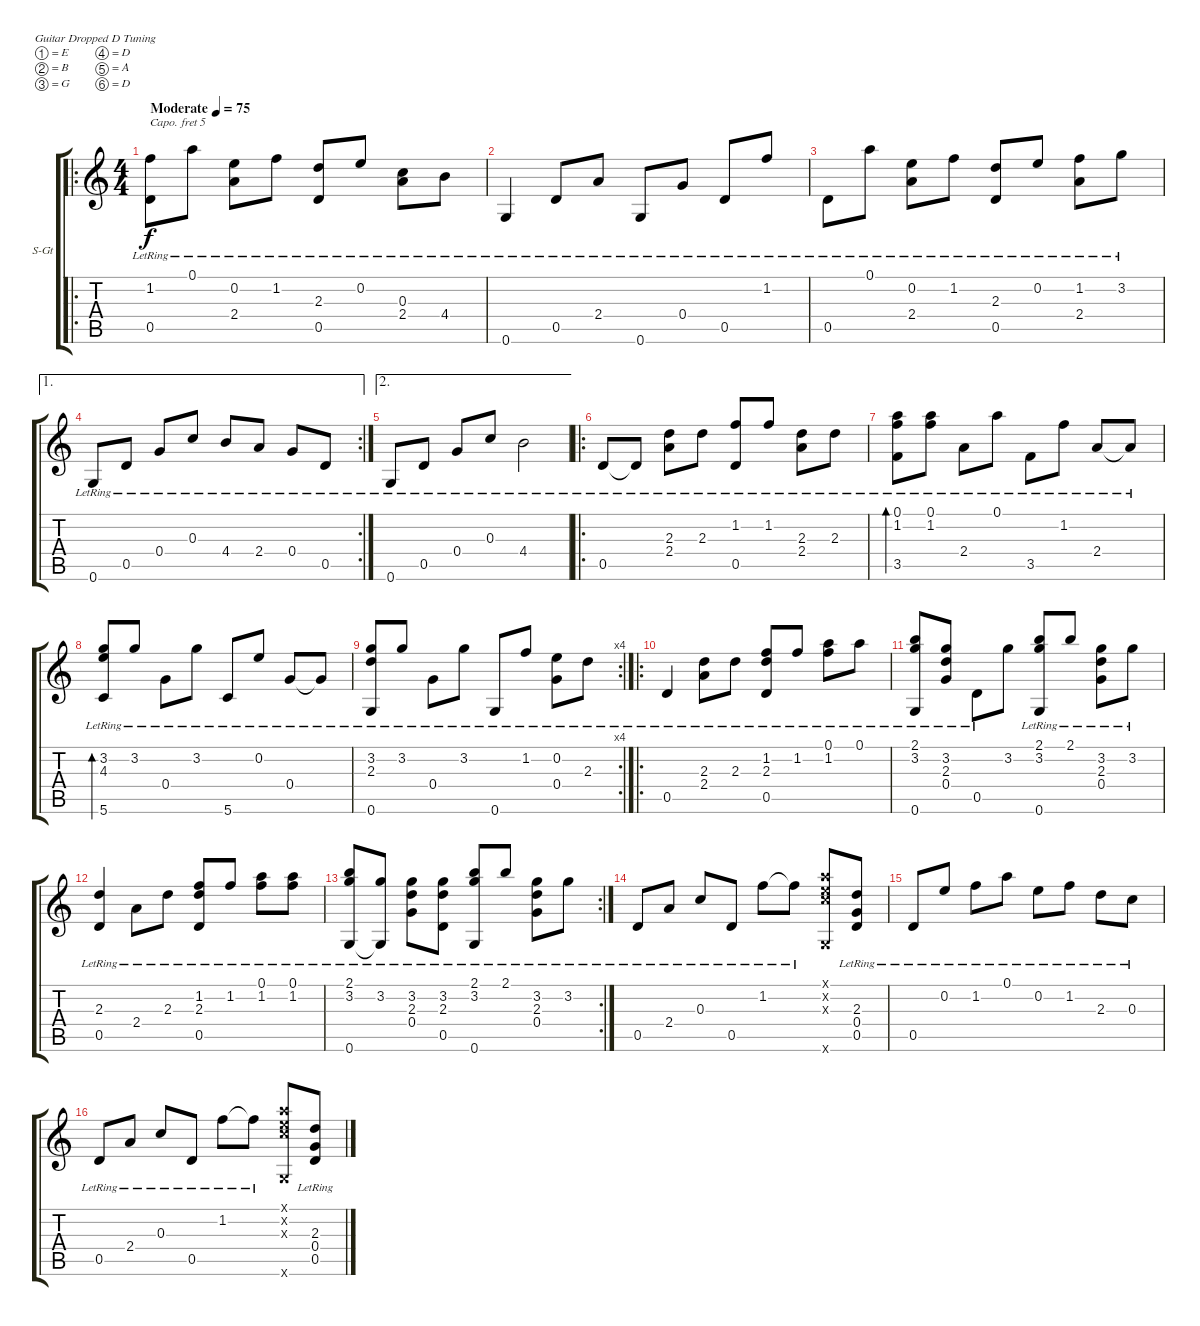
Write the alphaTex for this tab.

\bracketExtendMode groupsimilarinstruments
\firstSystemTrackNameOrientation horizontal
\otherSystemsTrackNameOrientation horizontal
\track ("Track 1" "S-Gt") {instrument acousticguitarsteel}
\staff {score tabs}
\capo 5
\tuning (E4 B3 G3 D3 A2 D2)
\ro
\ts (4 4)
\beaming (8 2 2 2 2)
\tempo (75 "Moderate")
\clef g2
\ks c
(1.2 0.5{lr}).8{dy f instrument acousticguitarsteel} 0.1{lr}.8 (0.2{lr} 2.4).8 1.2{lr}.8 (2.3{lr} 0.5{lr}).8 0.2{lr}.8 (0.3{lr} 2.4{lr}).8 4.4{lr}.8 |
0.6{lr}.4 0.5{lr}.8 2.4{lr}.8 0.6{lr}.8 0.4{lr}.8 0.5{lr}.8 1.2{lr}.8 |
0.5{lr}.8 0.1{lr}.8 (0.2{lr} 2.4{lr}).8 1.2{lr}.8 (2.3{lr} 0.5{lr}).8 0.2{lr}.8 (1.2{lr} 2.4{lr}).8 3.2{lr}.8 |
\ae 1
\rc 2
0.6{lr}.8 0.5{lr}.8 0.4{lr}.8 0.3{lr}.8 4.4{lr}.8 2.4{lr}.8 0.4{lr}.8 0.5{lr}.8 |
\ae 2
0.6{lr}.8 0.5{lr}.8 0.4{lr}.8 0.3{lr}.8 4.4{lr}.2 |
\ro
0.5{lr}.8 0.5{lr t}.8 (2.3{lr} 2.4{lr}).8 2.3{lr}.8 (1.2{lr} 0.5{lr}).8 1.2{lr}.8 (2.3{lr} 2.4{lr}).8 2.3{lr}.8 |
(0.1{lr} 1.2{lr} 3.5{lr}).8{bd 60} (0.1{lr} 1.2{lr}).8 2.4{lr}.8 0.1{lr}.8 3.5{lr}.8 1.2{lr}.8 2.4{lr}.8 2.4{lr t}.8 |
(3.2{lr} 4.3{lr} 5.6{lr}).8{bd 60} 3.2{lr}.8 0.4{lr}.8 3.2{lr}.8 5.6{lr}.8 0.2{lr}.8 0.4{lr}.8 0.4{lr t}.8 |
\rc 4
(3.2{lr} 2.3{lr} 0.6{lr}).8 3.2{lr}.8 0.4{lr}.8 3.2{lr}.8 0.6{lr}.8 1.2{lr}.8 (0.2{lr} 0.4{lr}).8 2.3{lr}.8 |
\ro
0.5{lr}.4 (2.3{lr} 2.4{lr}).8 2.3{lr}.8 (1.2{lr} 2.3{lr} 0.5{lr}).8 1.2{lr}.8 (0.1{lr} 1.2{lr}).8 0.1{lr}.8 |
(2.1{lr} 3.2{lr} 0.6{lr}).8 (3.2{lr} 2.3{lr} 0.4{lr}).8 0.5{lr}.8 3.2.8 (2.1{lr} 3.2{lr} 0.6{lr}).8 2.1{lr}.8 (3.2{lr} 2.3{lr} 0.4{lr}).8 3.2{lr}.8 |
(2.3{lr} 0.5{lr}).4 2.4{lr}.8 2.3{lr}.8 (1.2{lr} 2.3{lr} 0.5{lr}).8 1.2{lr}.8 (0.1{lr} 1.2{lr}).8 (0.1{lr} 1.2{lr}).8 |
\rc 2
(2.1{lr} 3.2{lr} 0.6{lr}).8 (3.2 0.6{lr t}).8 (3.2{lr} 2.3{lr} 0.4{lr}).8 (3.2 2.3 0.5{lr}).8 (2.1{lr} 3.2{lr} 0.6{lr}).8 2.1{lr}.8 (3.2{lr} 2.3{lr} 0.4{lr}).8 3.2{lr}.8 |
0.5{lr}.8 2.4{lr}.8 0.3{lr}.8 0.5{lr}.8 1.2{lr}.8 1.2{lr t}.8 (0.1{x} 0.2{x} 0.3{x} 0.6{x}).8 (2.3{lr} 0.4{lr} 0.5{lr}).8 |
0.5{lr}.8 0.2{lr}.8 1.2{lr}.8 0.1{lr}.8 0.2{lr}.8 1.2{lr}.8 2.3{lr}.8 0.3{lr}.8 |
0.5{lr}.8 2.4{lr}.8 0.3{lr}.8 0.5{lr}.8 1.2{lr}.8 1.2{lr t}.8 (0.1{x} 0.2{x} 0.3{x} 0.6{x}).8 (2.3{lr} 0.4{lr} 0.5{lr}).8
